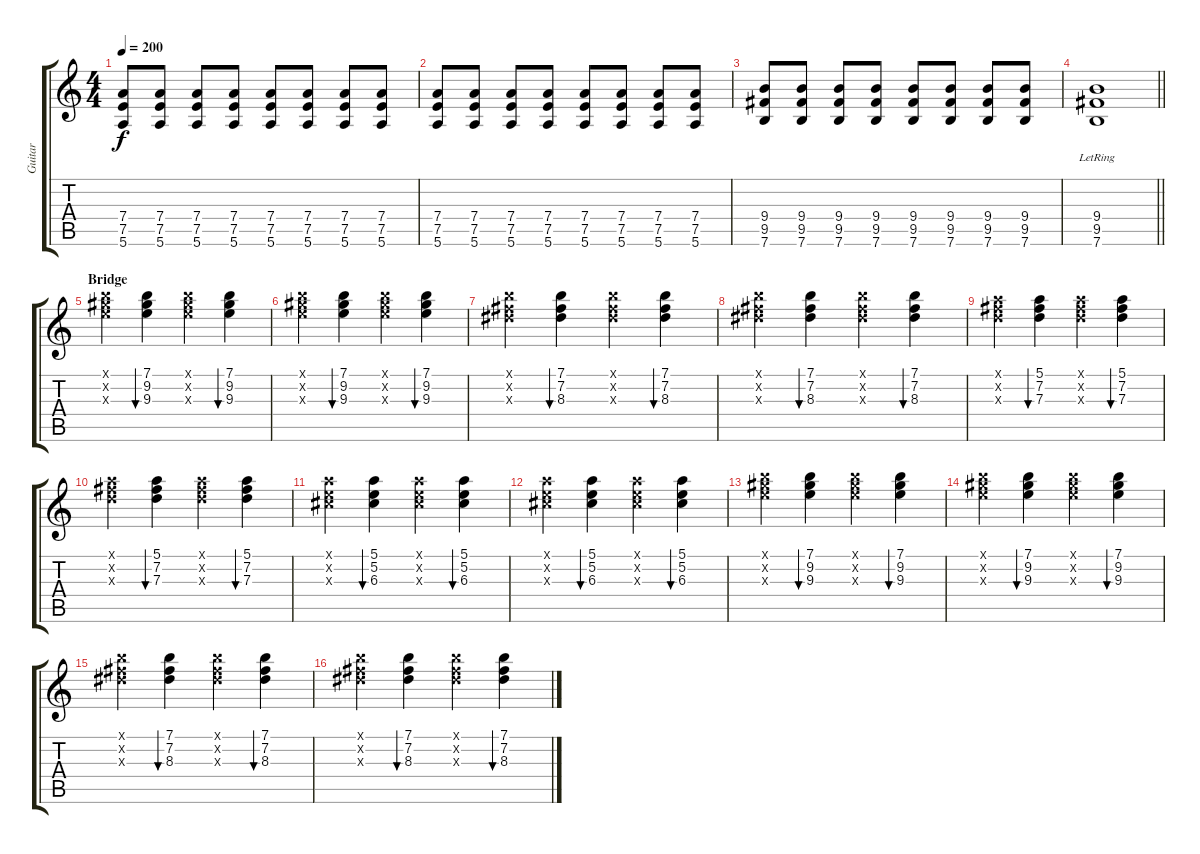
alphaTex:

\track ("Guitar" "Guitar") {instrument acousticguitarsteel}
\staff {score tabs}
\tuning (E4 B3 G3 D3 A2 E2) {hide}
\ts (4 4)
\tempo 200
\clef g2
\ks c
(7.4 7.5 5.6).8{dy f} (7.4 7.5 5.6).8 (7.4 7.5 5.6).8 (7.4 7.5 5.6).8 (7.4 7.5 5.6).8 (7.4 7.5 5.6).8 (7.4 7.5 5.6).8 (7.4 7.5 5.6).8 |
(7.4 7.5 5.6).8 (7.4 7.5 5.6).8 (7.4 7.5 5.6).8 (7.4 7.5 5.6).8 (7.4 7.5 5.6).8 (7.4 7.5 5.6).8 (7.4 7.5 5.6).8 (7.4 7.5 5.6).8 |
(9.4 9.5 7.6).8 (9.4 9.5 7.6).8 (9.4 9.5 7.6).8 (9.4 9.5 7.6).8 (9.4 9.5 7.6).8 (9.4 9.5 7.6).8 (9.4 9.5 7.6).8 (9.4 9.5 7.6).8 |
\barLineRight lightlight
(9.4 9.5 7.6{lr}).1 |
\section ("" "Bridge")
(7.1{x} 9.2{x} 9.3{x}).4 (7.1 9.2 9.3).4{bu 60} (7.1{x} 9.2{x} 9.3{x}).4 (7.1 9.2 9.3).4{bu 60} |
(7.1{x} 9.2{x} 9.3{x}).4 (7.1 9.2 9.3).4{bu 60} (7.1{x} 9.2{x} 9.3{x}).4 (7.1 9.2 9.3).4{bu 60} |
(7.1{x} 7.2{x} 8.3{x}).4 (7.1 7.2 8.3).4{bu 60} (7.1{x} 7.2{x} 8.3{x}).4 (7.1 7.2 8.3).4{bu 60} |
(7.1{x} 7.2{x} 8.3{x}).4 (7.1 7.2 8.3).4{bu 60} (7.1{x} 7.2{x} 8.3{x}).4 (7.1 7.2 8.3).4{bu 60} |
(5.1{x} 7.2{x} 7.3{x}).4 (5.1 7.2 7.3).4{bu 60} (5.1{x} 7.2{x} 7.3{x}).4 (5.1 7.2 7.3).4{bu 60} |
(5.1{x} 7.2{x} 7.3{x}).4 (5.1 7.2 7.3).4{bu 60} (5.1{x} 7.2{x} 7.3{x}).4 (5.1 7.2 7.3).4{bu 60} |
(5.1{x} 5.2{x} 6.3{x}).4 (5.1 5.2 6.3).4{bu 60} (5.1{x} 5.2{x} 6.3{x}).4 (5.1 5.2 6.3).4{bu 60} |
(5.1{x} 5.2{x} 6.3{x}).4 (5.1 5.2 6.3).4{bu 60} (5.1{x} 5.2{x} 6.3{x}).4 (5.1 5.2 6.3).4{bu 60} |
(7.1{x} 9.2{x} 9.3{x}).4 (7.1 9.2 9.3).4{bu 60} (7.1{x} 9.2{x} 9.3{x}).4 (7.1 9.2 9.3).4{bu 60} |
(7.1{x} 9.2{x} 9.3{x}).4 (7.1 9.2 9.3).4{bu 60} (7.1{x} 9.2{x} 9.3{x}).4 (7.1 9.2 9.3).4{bu 60} |
(7.1{x} 7.2{x} 8.3{x}).4 (7.1 7.2 8.3).4{bu 60} (7.1{x} 7.2{x} 8.3{x}).4 (7.1 7.2 8.3).4{bu 60} |
(7.1{x} 7.2{x} 8.3{x}).4 (7.1 7.2 8.3).4{bu 60} (7.1{x} 7.2{x} 8.3{x}).4 (7.1 7.2 8.3).4{bu 60}
